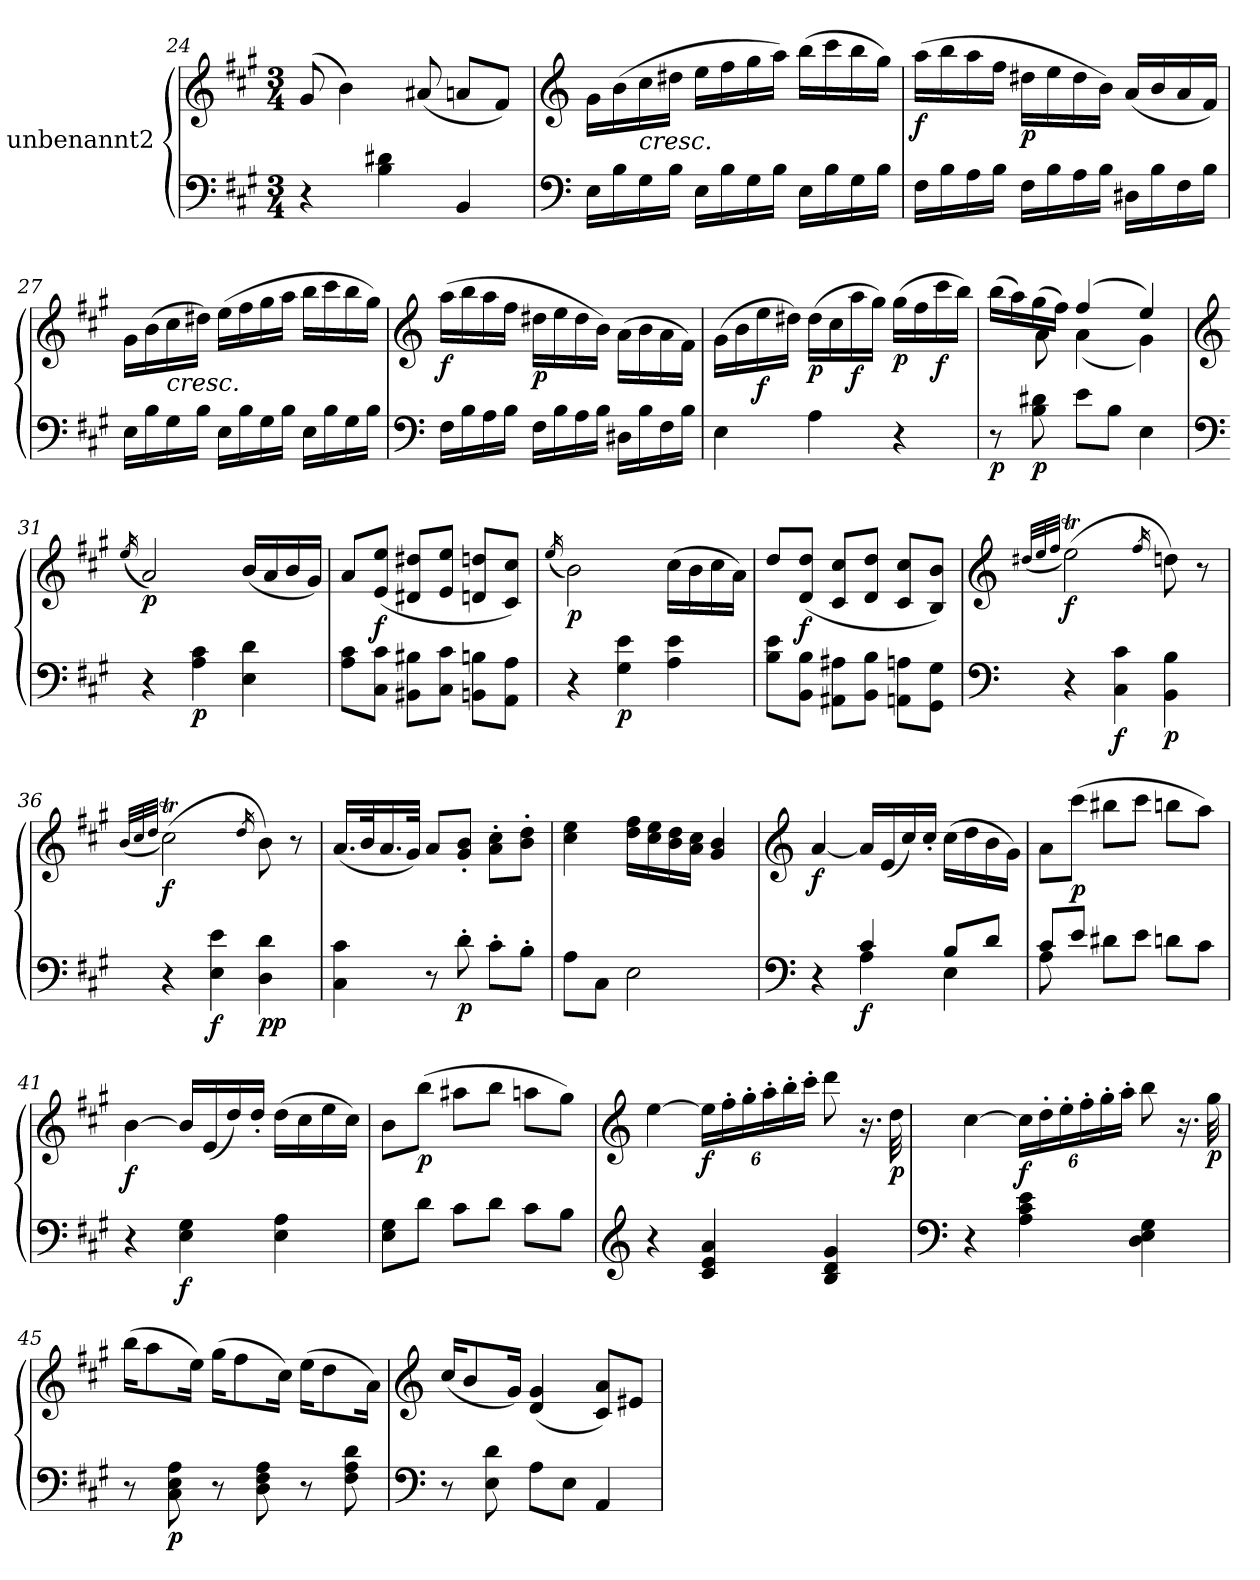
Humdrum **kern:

**kern	**kern	**dynam
*part1	*part1	*part1
*staff2	*staff1	*staff1/2
*I"unbenannt2	*	*
!!LO:LB:g=z
*clefF4	*clefG2	*
*k[f#c#g#]	*k[f#c#g#]	*
*M3/4	*M3/4	*
=24	=24	=24
4r	(8g#/	.
.	4b\)	.
4B\ 4d#X\	.	.
.	(8a#X/	.
4BB/	8an/L	.
.	8f#/J)	.
!!LO:LB:g=z
=25	=25	=25
*clefF4	*clefG2	*
16E\LL	16g#\LL	.
16B\	(16b\	.
!	!LO:TX:b:i:t=cresc.	!
16G#\	16cc#\	.
16B\JJ	16dd#X\JJ	.
16E\LL	16ee\LL	.
16B\	16ff#\	.
16G#\	16gg#\	.
16B\JJ	16aa\JJ)	.
16E\LL	(16bb\LL	.
16B\	16ccc#\	.
16G#\	16bb\	.
16B\JJ	16gg#\JJ)	.
=26	=26	=26
!	!	!LO:DY:b
16F#\LL	(16aa\LL	f
16B\	16bb\	.
16A\	16aa\	.
16B\JJ	16ff#\JJ	.
!	!	!LO:DY:b
16F#\LL	16dd#X\LL	p
16B\	16ee\	.
16A\	16dd#\	.
16B\JJ	16b\JJ)	.
16D#X\LL	(16a/LL	.
16B\	16b/	.
16F#\	16a/	.
16B\JJ	16f#/JJ)	.
!!LO:PB:g=z
=27	=27	=27
16E\LL	16g#\LL	.
16B\	(16b\	.
!	!LO:TX:b:i:t=cresc.	!
16G#\	16cc#\	.
16B\JJ	16dd#X\JJ)	.
16E\LL	(16ee\LL	.
16B\	16ff#\	.
16G#\	16gg#\	.
16B\JJ	16aa\JJ	.
16E\LL	16bb\LL	.
16B\	16ccc#\	.
16G#\	16bb\	.
16B\JJ	16gg#\JJ)	.
!!LO:LB:g=z
=28	=28	=28
*clefF4	*clefG2	*
*	*^	*
!	!	!	!LO:DY:b
16F#\LL	(16aa\LL	2ryy	f
16B\	16bb\	.	.
16A\	16aa\	.	.
16B\JJ	16ff#\JJ	.	.
!	!	!	!LO:DY:b
16F#\LL	16dd#X\LL	.	p
16B\	16ee\	.	.
16A\	16dd#\	.	.
16B\JJ	16b\JJ)	.	.
16D#X\LL	4ryy	(16a\LL	.
16B\	.	16b\	.
16F#\	.	16a\	.
16B\JJ	.	16f#\JJ)	.
*	*v	*v	*
=29	=29	=29
4E\	(16g#\LL	.
.	16b\	.
!	!	!LO:DY:b
.	16ee\	f
.	16dd#X\JJ)	.
!	!	!LO:DY:b
4A\	(16dd#\LL	p
.	16cc#\	.
!	!	!LO:DY:b
.	16aa\	f
.	16gg#\JJ)	.
!	!	!LO:DY:b
4r	(16gg#\LL	p
.	16ff#\	.
!	!	!LO:DY:b
.	16ccc#\	f
.	16bb\JJ)	.
!!LO:LB:g=z
=30	=30	=30
*	*^	*
!	!	!	!LO:DY:b=2
8r	(16bb\LL	8ryy	p
.	16aa\)	.	.
!	!	!	!LO:DY:b=2
8B\ 8d#X\	(16gg#\	8a\	p
.	16ff#\JJ)	.	.
8e\L	(4ff#/	(4a\	.
8B\J	.	.	.
4E\	4ee/)	4g#\)	.
*	*v	*v	*
!!LO:LB:g=z
=31	=31	=31
*clefF4	*clefG2	*
.	(16qee/	.
!	!	!LO:DY:b
4r	2a/)	p
!	!	!LO:DY:b=2
4A\ 4c#\	.	p
4E\ 4d\	(16b/LL	.
.	16a/	.
.	16b/	.
.	16g#/JJ)	.
=32	=32	=32
8A\ 8c#\L	8a/L	.
!	!	!LO:DY:b
8C#\ 8c#\J	(8e/ 8ee/J	f
8BB#X\ 8B#X\L	8d#X/ 8dd#X/L	.
8C#\ 8c#\J	8e/ 8ee/J	.
8BBn\ 8Bn\L	8dn/ 8ddn/L	.
8AA\ 8A\J	8c#/ 8cc#/J)	.
=33	=33	=33
.	(16qee/	.
!	!	!LO:DY:b
4r	2b\)	p
!	!	!LO:DY:b=2
4G#\ 4e\	.	p
4A\ 4e\	(16cc#\LL	.
.	16b\	.
.	16cc#\	.
.	16a\JJ)	.
=34	=34	=34
8B\ 8e\L	8dd/L	.
!	!	!LO:DY:b
8BB\ 8B\J	(8d/ 8dd/J	f
8AA#X\ 8A#X\L	8c#/ 8cc#/L	.
8BB\ 8B\J	8d/ 8dd/J	.
8AAn\ 8An\L	8c#/ 8cc#/L	.
8GG#\ 8G#\J	8B/ 8b/J)	.
!!LO:LB:g=z
=35	=35	=35
*clefF4	*clefG2	*
.	(32qdd#X/LLL	.
.	32qee/	.
.	32qff#/JJJ	.
!	!	!LO:DY:b
4r	(2eeT\)	f
!	!	!LO:DY:b=2
4C#\ 4c#\	.	f
.	16qff#/	.
!	!	!LO:DY:b=2
4BB\ 4B\	8ddn\)	p
.	8r	.
=36	=36	=36
.	(32qb/LLL	.
.	32qcc#/	.
.	32qdd/JJJ	.
!	!	!LO:DY:b
4r	(2cc#t\)	f
!	!	!LO:DY:b=2
4E\ 4e\	.	f
.	16qdd/	.
!	!	!LO:DY:b=2
!	!	!LO:DY:n=1:b
4D\ 4d\	8b\)	p p
.	8r	.
=37	=37	=37
4C#\ 4c#\	(16.a/LL	.
.	32b/K	.
.	16.a/	.
.	32g#/JJk)	.
8r	8a/L	.
!	!	!LO:DY:b=2
8d'\	8g#/' 8b/'J	p
8c#'\L	8a\' 8cc#\'L	.
8B'\J	8b\' 8dd\'J	.
=38	=38	=38
8A\L	4cc#\ 4ee\	.
8C#\J	.	.
2E\	16dd\ 16ff#\LL	.
.	16cc#\ 16ee\	.
.	16b\ 16dd\	.
.	16a\ 16cc#\JJ	.
.	4g#/ 4b/	.
!!LO:LB:g=z
=39	=39	=39
*clefF4	*clefG2	*
*^	*	*
!	!	!	!LO:DY:b
4r	4ryy	[4a/	f
!	!	!	!LO:DY:b=2
4c#/	4A\	16a/LL]	f
.	.	(16e/	.
.	.	16cc#/)	.
.	.	16cc#'/JJ	.
8B/L	4E\	(16cc#\LL	.
.	.	16dd\	.
8d/J	.	16b\	.
.	.	16g#\JJ)	.
=40	=40	=40	=40
8c#/L	8A\	8a\L	.
!	!	!	!LO:DY:b
8e/J	2ryy	(8ccc#\J	p
8d#X\L	.	8bb#X\L	.
8e\J	.	8ccc#\J	.
8dn\L	.	8bbn\L	.
8c#\J	8ryy	8aa\J)	.
=41	=41	=41	=41
!	!	!	!LO:DY:b
*v	*v	*	*
4r	[4b\	f
!	!	!LO:DY:b=2
4E\ 4G#\	16b/LL]	f
.	(16e/	.
.	16dd/)	.
.	16dd'/JJ	.
4E\ 4A\	(16dd\LL	.
.	16cc#\	.
.	16ee\	.
.	16cc#\JJ)	.
!!LO:PB:g=z
=42	=42	=42
8E\ 8G#\L	8b\L	.
!	!	!LO:DY:b
8d\J	(8bb\J	p
8c#\L	8aa#X\L	.
8d\J	8bb\J	.
8c#\L	8aan\L	.
8B\J	8gg#\J)	.
!!LO:LB:g=z
=43	=43	=43
*clefG2	*clefG2	*
4r	[4ee\	.
*	*Xbrackettup	*
!	!	!LO:DY:b
4c#/ 4e/ 4a/	24ee\LL]	f
.	24ff#'\	.
.	24gg#'\	.
.	24aa'\	.
.	24bb'\	.
.	24ccc#'\JJ	.
4B/ 4d/ 4g#/	8ddd\	.
.	16.r	.
!	!	!LO:DY:b
.	32dd\	p
=44	=44	=44
*clefF4	*	*
4r	[4cc#\	.
!	!	!LO:DY:b
4A\ 4c#\ 4e\	24cc#\LL]	f
.	24dd'\	.
.	24ee'\	.
.	24ff#'\	.
.	24gg#'\	.
.	24aa'\JJ	.
4D\ 4E\ 4G#\	8bb\	.
.	16.r	.
!	!	!LO:DY:b
.	32gg#\	p
!!LO:LB:g=z
=45	=45	=45
8r	(16bb\KL	.
.	8aa\	.
!	!	!LO:DY:b=2
8C#\ 8E\ 8A\	.	p
.	16ee\Jk)	.
8r	(16gg#\KL	.
.	8ff#\	.
8D\ 8F#\ 8A\	.	.
.	16cc#\Jk)	.
8r	(16ee\KL	.
.	8dd\	.
8F#\ 8A\ 8d\	.	.
.	16a\Jk)	.
!!LO:LB:g=z
=46	=46	=46
*clefF4	*clefG2	*
8r	(16cc#/KL	.
.	8b/	.
8E\ 8d\	.	.
.	16g#/Jk)	.
8A\L	(4d/ 4g#/	.
8E\J	.	.
4AA/	8c#/ 8a/L)	.
.	8e#X/J	.
=	=	=
*-	*-	*-
